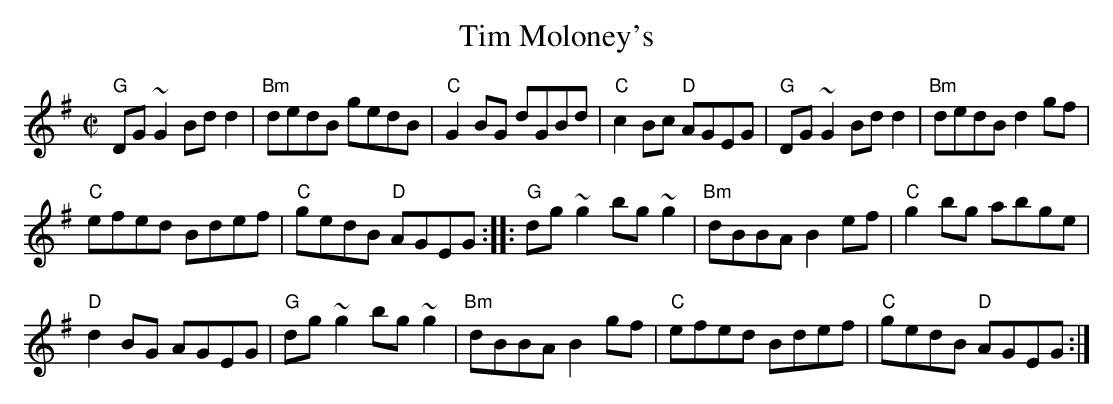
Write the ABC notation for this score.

X:1
T:Tim Moloney's
M:C|
L:1/8
K:G
"G"DG~G2 Bdd2|"Bm"dedB gedB|"C"G2BG dGBd|"C"c2Bc "D"AGEG|\
"G"DG~G2 Bdd2|"Bm"dedB d2gf|
"C"efed Bdef|"C"gedB "D"AGEG:|\
|:"G"dg~g2 bg~g2|"Bm"dBBA B2ef|"C"g2bg abge|
"D"d2BG AGEG|\
"G"dg~g2 bg~g2|"Bm"dBBA B2gf|"C"efed Bdef|"C"gedB "D"AGEG:|
